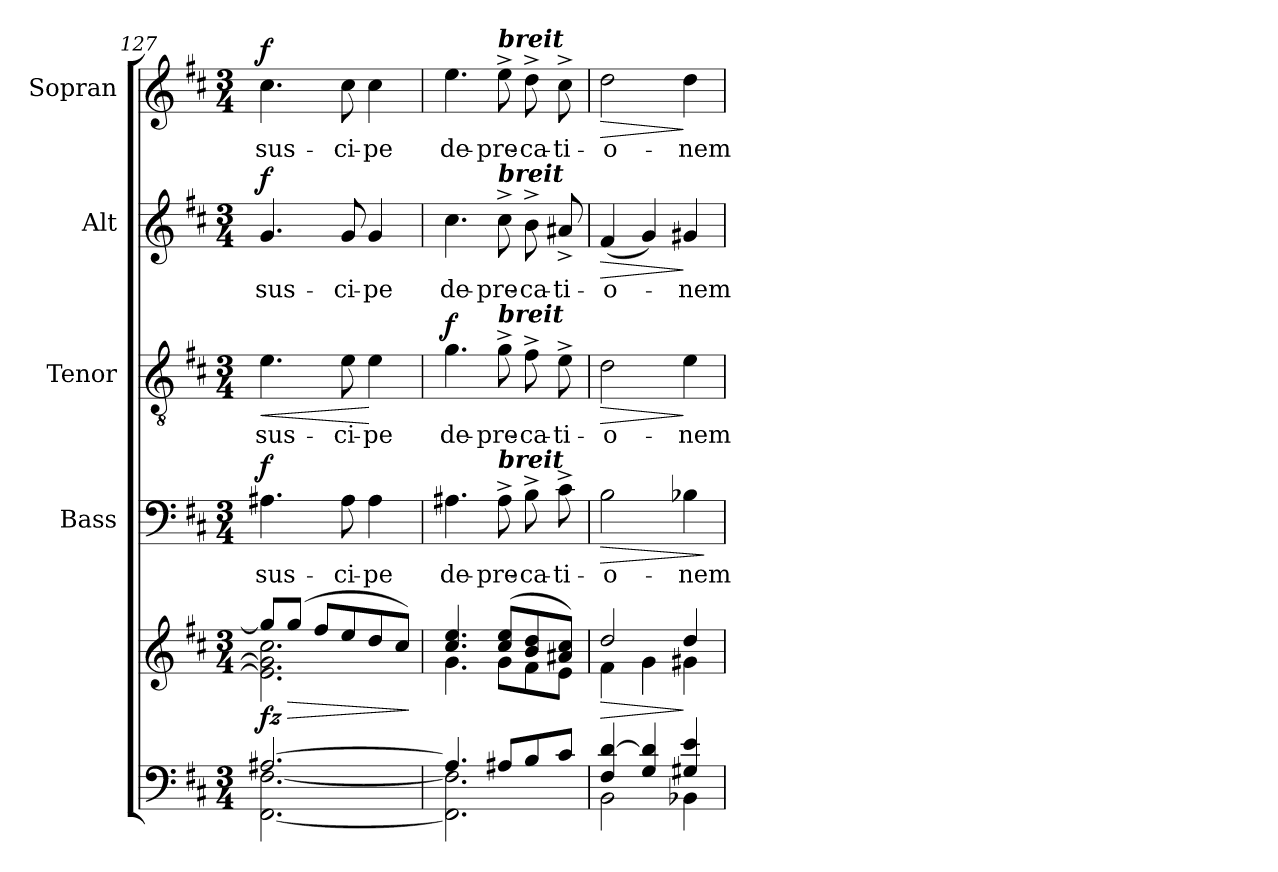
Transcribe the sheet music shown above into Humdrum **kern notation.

**kern	**kern	**dynam	**kern	**text	**dynam	**kern	**text	**dynam	**kern	**text	**dynam	**kern	**text	**dynam
*part5	*part5	*part5	*part4	*part4	*part4	*part3	*part3	*part3	*part2	*part2	*part2	*part1	*part1	*part1
*staff6	*staff5	*staff5/6	*staff4	*staff4	*staff4	*staff3	*staff3	*staff3	*staff2	*staff2	*staff2	*staff1	*staff1	*staff1
*	*	*	*I"Bass	*	*	*I"Tenor	*	*	*I"Alt	*	*	*I"Sopran	*	*
*	*	*	*I'B.	*	*	*I'T.	*	*	*I'A.	*	*	*I'S.	*	*
*clefF4	*clefG2	*	*clefF4	*	*	*clefGv2	*	*	*clefG2	*	*	*clefG2	*	*
*k[f#c#]	*k[f#c#]	*	*k[f#c#]	*	*	*k[f#c#]	*	*	*k[f#c#]	*	*	*k[f#c#]	*	*
*D:	*D:	*	*D:	*	*	*D:	*	*	*D:	*	*	*D:	*	*
*M3/4	*M3/4	*	*M3/4	*	*	*M3/4	*	*	*M3/4	*	*	*M3/4	*	*
=127	=127	=127	=127	=127	=127	=127	=127	=127	=127	=127	=127	=127	=127	=127
*^	*^	*	*	*	*	*	*	*	*	*	*	*	*	*
!	!	!	!	!LO:DY:b	!	!LO:LY:b	!LO:DY:a	!	!LO:LY:b	!LO:HP:b	!	!LO:LY:b	!LO:DY:a	!	!LO:LY:b	!LO:DY:a
[>2.A#X/	[<2.FF#\ [<2.F#\	8gg/L]	2.e\] 2.g\] 2.cc#\	fz	4.A#X\	sus-	f	4.e\	sus-	<	4.g/	sus-	f	4.cc#\	sus-	f
!	!	!	!	!LO:HP:b	!	!	!	!	!	!	!	!	!	!	!	!
.	.	(8gg/J	.	>	.	.	.	.	.	.	.	.	.	.	.	.
.	.	8ff#/L	.	.	.	.	.	.	.	.	.	.	.	.	.	.
!	!	!	!	!	!	!LO:LY:b	!	!	!LO:LY:b	!	!	!LO:LY:b	!	!	!LO:LY:b	!
.	.	8ee/	.	.	8A#\	-ci-	.	8e\	-ci-	.	8g/	-ci-	.	8cc#\	-ci-	.
!	!	!	!	!	!	!LO:LY:b	!	!	!LO:LY:b	!	!	!LO:LY:b	!	!	!LO:LY:b	!
.	.	8dd/	.	.	4A#\	-pe	.	4e\	-pe	[	4g/	-pe	.	4cc#\	-pe	.
.	.	8cc#/J)	.	.	.	.	.	.	.	.	.	.	.	.	.	.
*v	*v	*	*	*	*	*	*	*	*	*	*	*	*	*	*	*
*	*v	*v	*	*	*	*	*	*	*	*	*	*	*	*	*
.	.	]	.	.	.	.	.	.	.	.	.	.	.	.
=128	=128	=128	=128	=128	=128	=128	=128	=128	=128	=128	=128	=128	=128	=128
*^	*^	*	*	*	*	*	*	*	*	*	*	*	*	*
!	!	!	!	!	!	!LO:LY:b	!	!	!LO:LY:b	!LO:DY:a	!	!LO:LY:b	!	!	!LO:LY:b	!
4.A#/]	2.FF#\] 2.F#\]	4.cc#/ 4.ee/	4.g\	.	4.A#X\	de-	.	4.g\	de-	f	4.cc#\	de-	.	4.ee\	de-	.
!	!	!	!	!	!	!	!	!	!	!	!	!	!	!LO:TX:a:Bi:t=breit	!	!
!	!	!	!	!	!	!	!	!	!	!	!LO:TX:a:Bi:t=breit	!	!	!	!	!
!	!	!	!	!	!	!	!	!LO:TX:a:Bi:t=breit	!	!	!	!	!	!	!	!
!	!	!	!	!	!LO:TX:a:Bi:t=breit	!	!	!	!	!	!	!	!	!	!	!
!	!	!	!	!	!	!LO:LY:b	!	!	!LO:LY:b	!	!	!LO:LY:b	!	!	!LO:LY:b	!
8A#X/L	.	(>8cc#/ 8ee/L	8g\L	.	8A#^>\	-pre-	.	8g^>\	-pre-	.	8cc#^>\	-pre-	.	8ee^>\	-pre-	.
!	!	!	!	!	!	!LO:LY:b	!	!	!LO:LY:b	!	!	!LO:LY:b	!	!	!LO:LY:b	!
8B/	.	8b/ 8dd/	8f#\	.	8B^>\	-ca-	.	8f#^>\	-ca-	.	8b^>\	-ca-	.	8dd^>\	-ca-	.
!	!	!	!	!	!	!LO:LY:b	!	!	!LO:LY:b	!	!	!LO:LY:b	!	!	!LO:LY:b	!
8c#/J	.	8a#X/ 8cc#/J)	8e\J	.	8c#^>\	-ti-	.	8e^>\	-ti-	.	8a#X^>/	-ti-	.	8cc#^>\	-ti-	.
!!LO:PB:g=z
=129	=129	=129	=129	=129	=129	=129	=129	=129	=129	=129	=129	=129	=129	=129	=129	=129
!	!	!	!	!LO:HP:b	!	!LO:LY:b	!LO:HP:b	!	!LO:LY:b	!LO:HP:b	!	!LO:LY:b	!LO:HP:b	!	!LO:LY:b	!LO:HP:b
4F#/ [>4d/	2BB\	2dd/	4f#\	>	2B\	-o-	>	2d\	-o-	>	(<4f#/	-o-	>	2dd\	-o-	>
4G/ 4d/]	.	.	4g\	.	.	.	.	.	.	.	4g/)	.	.	.	.	.
!	!	!	!	!	!	!LO:LY:b	!	!	!LO:LY:b	!	!	!LO:LY:b	!	!	!LO:LY:b	!
4G#X/ 4e/	4BB-X\	4dd/	4g#X\	]	4B-X\	-nem	.	4e\	-nem	]	4g#X/	-nem	]	4dd\	-nem	]
*v	*v	*	*	*	*	*	*	*	*	*	*	*	*	*	*	*
*	*v	*v	*	*	*	*	*	*	*	*	*	*	*	*	*
.	.	.	.	.	]	.	.	.	.	.	.	.	.	.
=	=	=	=	=	=	=	=	=	=	=	=	=	=	=
*-	*-	*-	*-	*-	*-	*-	*-	*-	*-	*-	*-	*-	*-	*-
